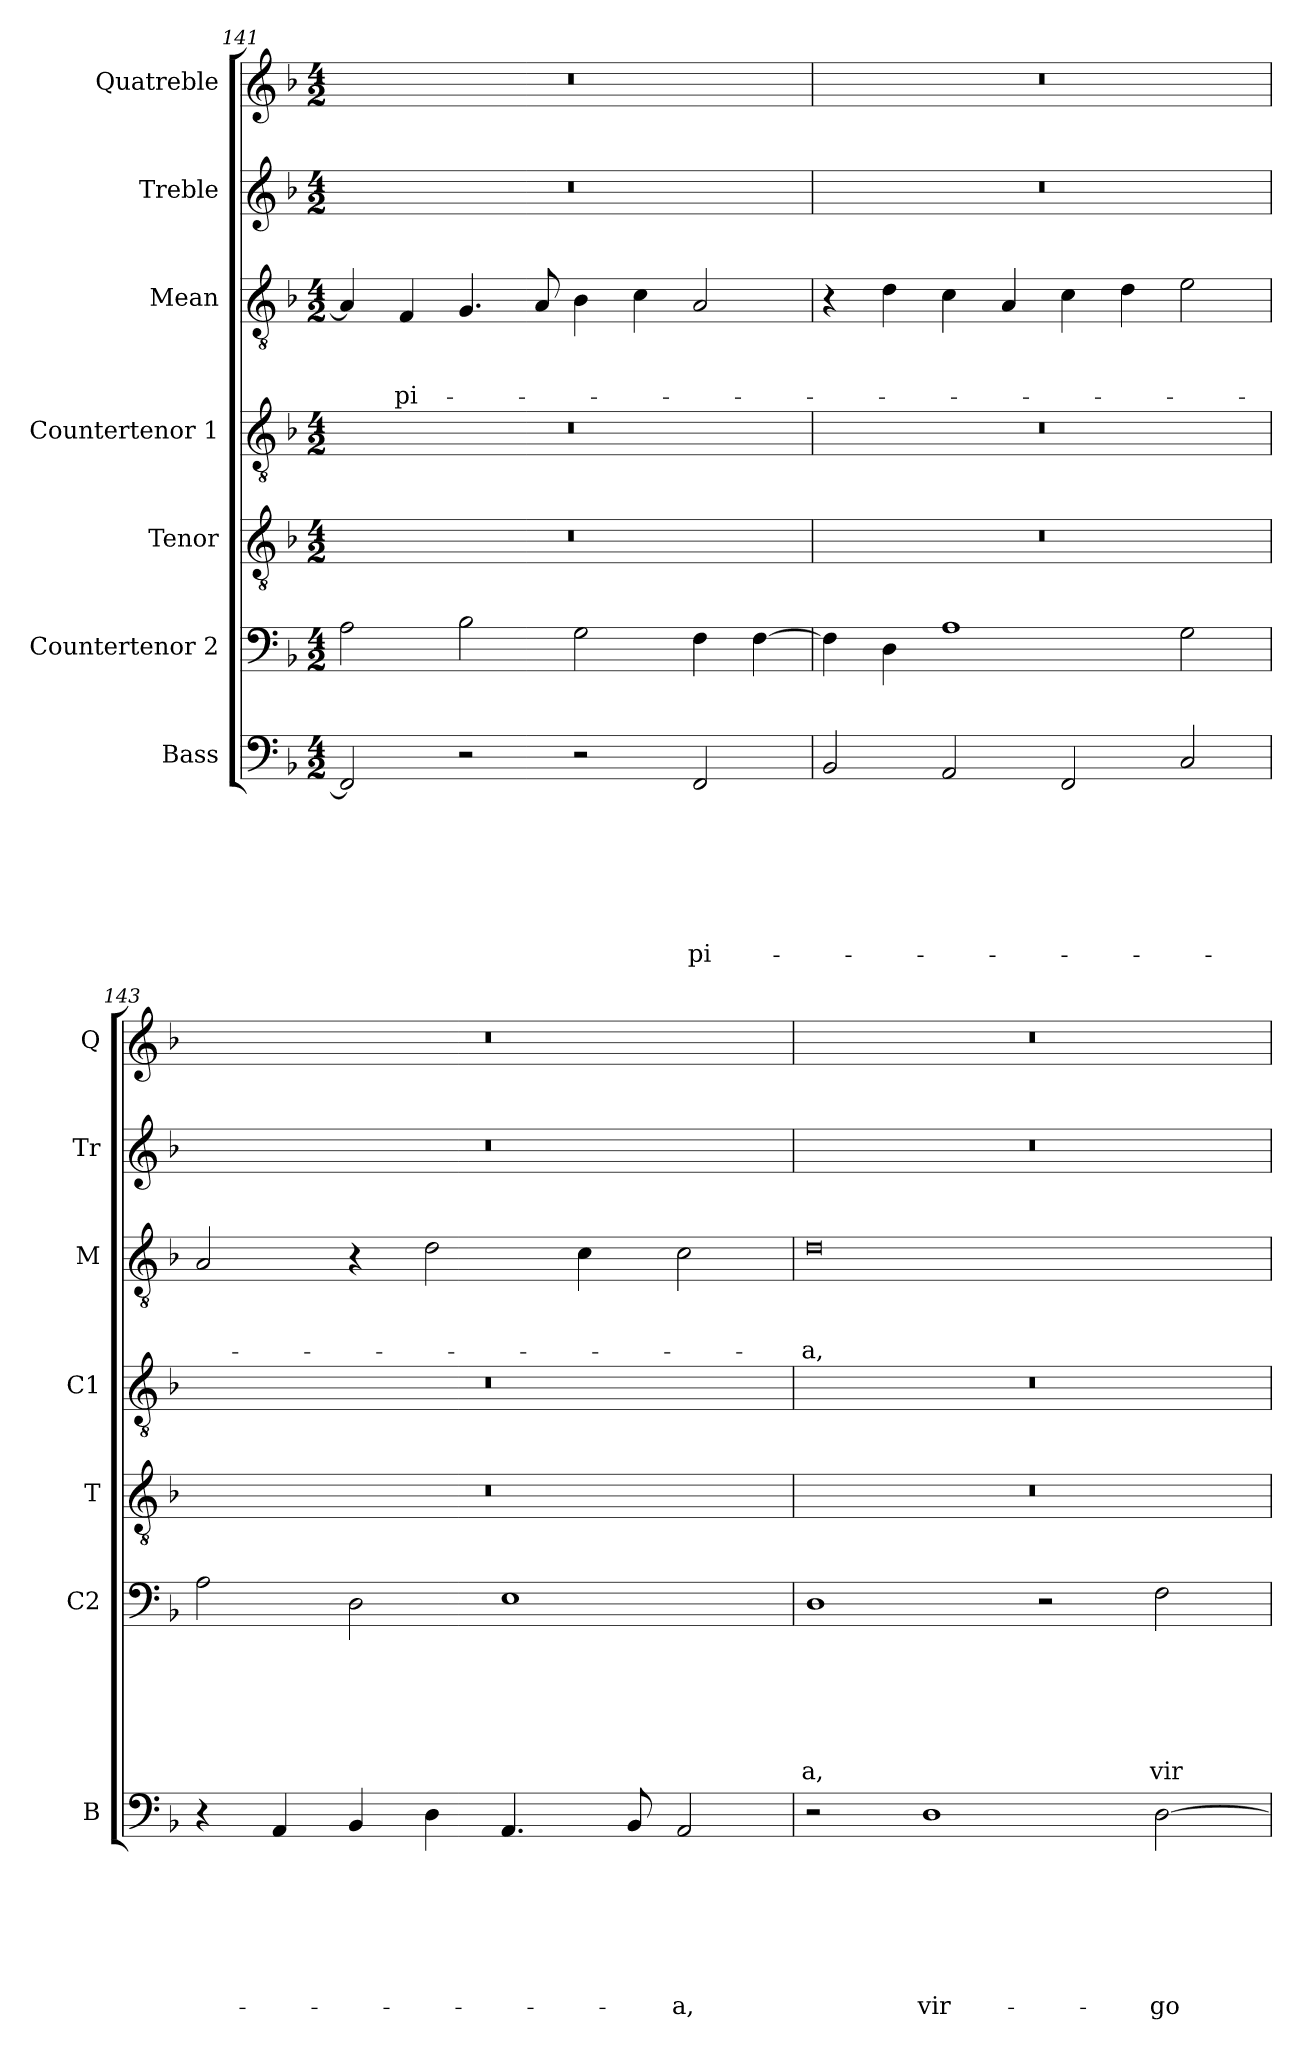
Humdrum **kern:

**kern	**text	**text	**text	**text	**text	**text	**text	**kern	**text	**text	**text	**text	**text	**text	**kern	**kern	**kern	**text	**text	**text	**kern	**kern
*part7	*part7	*part7	*part7	*part7	*part7	*part7	*part7	*part6	*part6	*part6	*part6	*part6	*part6	*part6	*part5	*part4	*part3	*part3	*part3	*part3	*part2	*part1
*staff7	*staff7	*staff7	*staff7	*staff7	*staff7	*staff7	*staff7	*staff6	*staff6	*staff6	*staff6	*staff6	*staff6	*staff6	*staff5	*staff4	*staff3	*staff3	*staff3	*staff3	*staff2	*staff1
*I"Bass	*	*	*	*	*	*	*	*I"Countertenor 2	*	*	*	*	*	*	*I"Tenor	*I"Countertenor 1	*I"Mean	*	*	*	*I"Treble	*I"Quatreble
*I'B	*	*	*	*	*	*	*	*I'C2	*	*	*	*	*	*	*I'T	*I'C1	*I'M	*	*	*	*I'Tr	*I'Q
*clefF4	*	*	*	*	*	*	*	*clefF4	*	*	*	*	*	*	*clefGv2	*clefGv2	*clefGv2	*	*	*	*clefG2	*clefG2
*k[b-]	*	*	*	*	*	*	*	*k[b-]	*	*	*	*	*	*	*k[b-]	*k[b-]	*k[b-]	*	*	*	*k[b-]	*k[b-]
*d:	*	*	*	*	*	*	*	*d:	*	*	*	*	*	*	*d:	*d:	*d:	*	*	*	*d:	*d:
*M4/2	*	*	*	*	*	*	*	*M4/2	*	*	*	*	*	*	*M4/2	*M4/2	*M4/2	*	*	*	*M4/2	*M4/2
=141	=141	=141	=141	=141	=141	=141	=141	=141	=141	=141	=141	=141	=141	=141	=141	=141	=141	=141	=141	=141	=141	=141
2FF/]	.	.	.	.	.	.	.	2A\	.	.	.	.	.	.	0r	0r	4A/]	.	.	.	0r	0r
.	.	.	.	.	.	.	.	.	.	.	.	.	.	.	.	.	4F/	.	.	pi-	.	.
2r	.	.	.	.	.	.	.	2B-\	.	.	.	.	.	.	.	.	4.G/	.	.	.	.	.
.	.	.	.	.	.	.	.	.	.	.	.	.	.	.	.	.	8A/	.	.	.	.	.
2r	.	.	.	.	.	.	.	2G\	.	.	.	.	.	.	.	.	4B-\	.	.	.	.	.
.	.	.	.	.	.	.	.	.	.	.	.	.	.	.	.	.	4c\	.	.	.	.	.
2FF/	.	.	.	.	.	.	pi-	4F\	.	.	.	.	.	.	.	.	2A/	.	.	.	.	.
.	.	.	.	.	.	.	.	[4F\	.	.	.	.	.	.	.	.	.	.	.	.	.	.
=142	=142	=142	=142	=142	=142	=142	=142	=142	=142	=142	=142	=142	=142	=142	=142	=142	=142	=142	=142	=142	=142	=142
2BB-/	.	.	.	.	.	.	.	4F\]	.	.	.	.	.	.	0r	0r	4r	.	.	.	0r	0r
.	.	.	.	.	.	.	.	4D\	.	.	.	.	.	.	.	.	4d\	.	.	.	.	.
2AA/	.	.	.	.	.	.	.	1A	.	.	.	.	.	.	.	.	4c\	.	.	.	.	.
.	.	.	.	.	.	.	.	.	.	.	.	.	.	.	.	.	4A/	.	.	.	.	.
2FF/	.	.	.	.	.	.	.	.	.	.	.	.	.	.	.	.	4c\	.	.	.	.	.
.	.	.	.	.	.	.	.	.	.	.	.	.	.	.	.	.	4d\	.	.	.	.	.
2C/	.	.	.	.	.	.	.	2G\	.	.	.	.	.	.	.	.	2e\	.	.	.	.	.
!!LO:LB:g=z
=143	=143	=143	=143	=143	=143	=143	=143	=143	=143	=143	=143	=143	=143	=143	=143	=143	=143	=143	=143	=143	=143	=143
4r	.	.	.	.	.	.	.	2A\	.	.	.	.	.	.	0r	0r	2A/	.	.	.	0r	0r
4AA/	.	.	.	.	.	.	.	.	.	.	.	.	.	.	.	.	.	.	.	.	.	.
4BB-/	.	.	.	.	.	.	.	2D\	.	.	.	.	.	.	.	.	4r	.	.	.	.	.
4D\	.	.	.	.	.	.	.	.	.	.	.	.	.	.	.	.	2d\	.	.	.	.	.
4.AA/	.	.	.	.	.	.	.	1E	.	.	.	.	.	.	.	.	.	.	.	.	.	.
.	.	.	.	.	.	.	.	.	.	.	.	.	.	.	.	.	4c\	.	.	.	.	.
8BB-/	.	.	.	.	.	.	.	.	.	.	.	.	.	.	.	.	.	.	.	.	.	.
2AA/	.	.	.	.	.	.	-a,	.	.	.	.	.	.	.	.	.	2c\	.	.	.	.	.
=144	=144	=144	=144	=144	=144	=144	=144	=144	=144	=144	=144	=144	=144	=144	=144	=144	=144	=144	=144	=144	=144	=144
2r	.	.	.	.	.	.	.	1D	.	.	.	.	.	-a,	0r	0r	0d	.	.	-a,	0r	0r
1D	.	.	.	.	.	.	vir-	.	.	.	.	.	.	.	.	.	.	.	.	.	.	.
.	.	.	.	.	.	.	.	2r	.	.	.	.	.	.	.	.	.	.	.	.	.	.
[2D\	.	.	.	.	.	.	-go	2F\	.	.	.	.	.	vir-	.	.	.	.	.	.	.	.
=	=	=	=	=	=	=	=	=	=	=	=	=	=	=	=	=	=	=	=	=	=	=
*-	*-	*-	*-	*-	*-	*-	*-	*-	*-	*-	*-	*-	*-	*-	*-	*-	*-	*-	*-	*-	*-	*-
